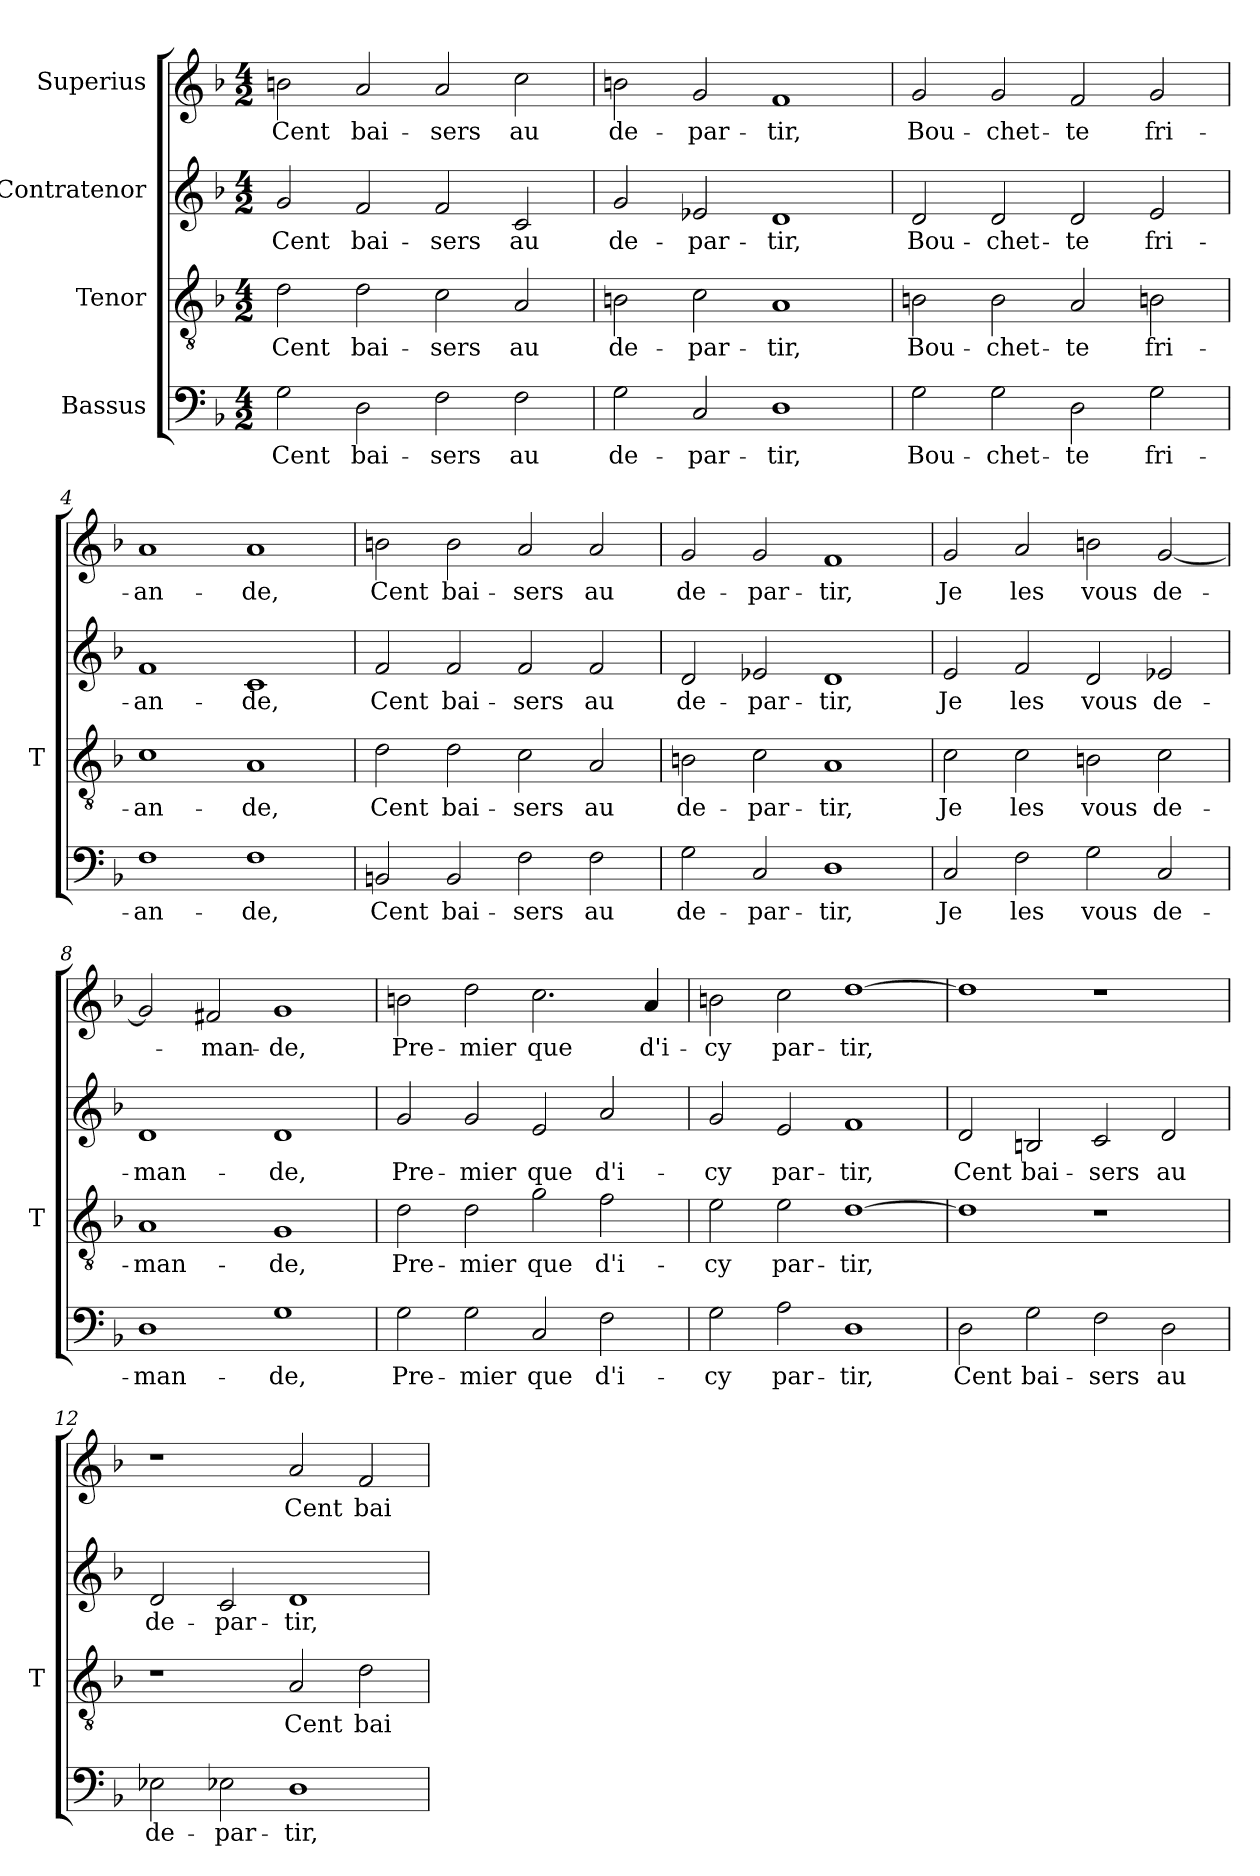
**kern	**text	**kern	**text	**kern	**text	**kern	**text
*part4	*part4	*part3	*part3	*part2	*part2	*part1	*part1
*staff4	*staff4	*staff3	*staff3	*staff2	*staff2	*staff1	*staff1
*I"Bassus	*	*I"Tenor	*	*I"Contratenor	*	*I"Superius	*
*	*	*I'T	*	*	*	*	*
*clefF4	*	*clefGv2	*	*clefG2	*	*clefG2	*
*k[b-]	*	*k[b-]	*	*k[b-]	*	*k[b-]	*
*M4/2	*	*M4/2	*	*M4/2	*	*M4/2	*
=1	=1	=1	=1	=1	=1	=1	=1
2G	-Cent	2d	-Cent	2g	-Cent	2b	-Cent
2D	bai-	2d	bai-	2f	bai-	2a	bai-
2F	-sers	2c	-sers	2f	-sers	2a	-sers
2F	-au	2A	-au	2c	-au	2cc	-au
=2	=2	=2	=2	=2	=2	=2	=2
2G	de-	2Bn	de-	2g	de-	2b	de-
2C	par-	2c	par-	2e-X	par-	2g	par-
1D	-tir,	1A	-tir,	1d	-tir,	1f	-tir,
=3	=3	=3	=3	=3	=3	=3	=3
2G	Bou-	2Bn	Bou-	2d	Bou-	2g	Bou-
2G	chet-	2B	chet-	2d	chet-	2g	chet-
2D	-te	2A	-te	2d	-te	2f	-te
2G	fri-	2Bn	fri-	2e	fri-	2g	fri-
=4	=4	=4	=4	=4	=4	=4	=4
1F	an-	1c	an-	1f	an-	1a	an-
1F	-de,	1A	-de,	1c	-de,	1a	-de,
=5	=5	=5	=5	=5	=5	=5	=5
2BB	-Cent	2d	-Cent	2f	-Cent	2b	-Cent
2BB	bai-	2d	bai-	2f	bai-	2b	bai-
2F	-sers	2c	-sers	2f	-sers	2a	-sers
2F	-au	2A	-au	2f	-au	2a	-au
=6	=6	=6	=6	=6	=6	=6	=6
2G	de-	2Bn	de-	2d	de-	2g	de-
2C	par-	2c	par-	2e-X	par-	2g	par-
1D	-tir,	1A	-tir,	1d	-tir,	1f	-tir,
=7	=7	=7	=7	=7	=7	=7	=7
2C	-Je	2c	-Je	2e	-Je	2g	-Je
2F	-les	2c	-les	2f	-les	2a	-les
2G	-vous	2Bn	-vous	2d	-vous	2b	-vous
2C	de-	2c	de-	2e-X	de-	[2g	de-
=8	=8	=8	=8	=8	=8	=8	=8
1D	man-	1A	man-	1d	man-	2g]	.
.	.	.	.	.	.	2f#X	man-
1G	-de,	1G	-de,	1d	-de,	1g	-de,
=9	=9	=9	=9	=9	=9	=9	=9
2G	Pre-	2d	Pre-	2g	Pre-	2b	Pre-
2G	-mier	2d	-mier	2g	-mier	2dd	-mier
2C	-que	2g	-que	2e	-que	2.cc	-que
2F	d'i-	2f	d'i-	2a	d'i-	.	.
.	.	.	.	.	.	4a	d'i-
=10	=10	=10	=10	=10	=10	=10	=10
2G	-cy	2e	-cy	2g	-cy	2b	-cy
2A	par-	2e	par-	2e	par-	2cc	par-
1D	-tir,	[1d	-tir,	1f	-tir,	[1dd	-tir,
=11	=11	=11	=11	=11	=11	=11	=11
2D	-Cent	1d]	.	2d	-Cent	1dd]	.
2G	bai-	.	.	2B	bai-	.	.
2F	-sers	1r	.	2c	-sers	1r	.
2D	-au	.	.	2d	-au	.	.
=12	=12	=12	=12	=12	=12	=12	=12
2E-X	de-	1r	.	2d	de-	1r	.
2E-X	par-	.	.	2c	par-	.	.
1D	-tir,	2A	-Cent	1d	-tir,	2a	-Cent
.	.	2d	bai-	.	.	2f	bai-
=	=	=	=	=	=	=	=
*-	*-	*-	*-	*-	*-	*-	*-
